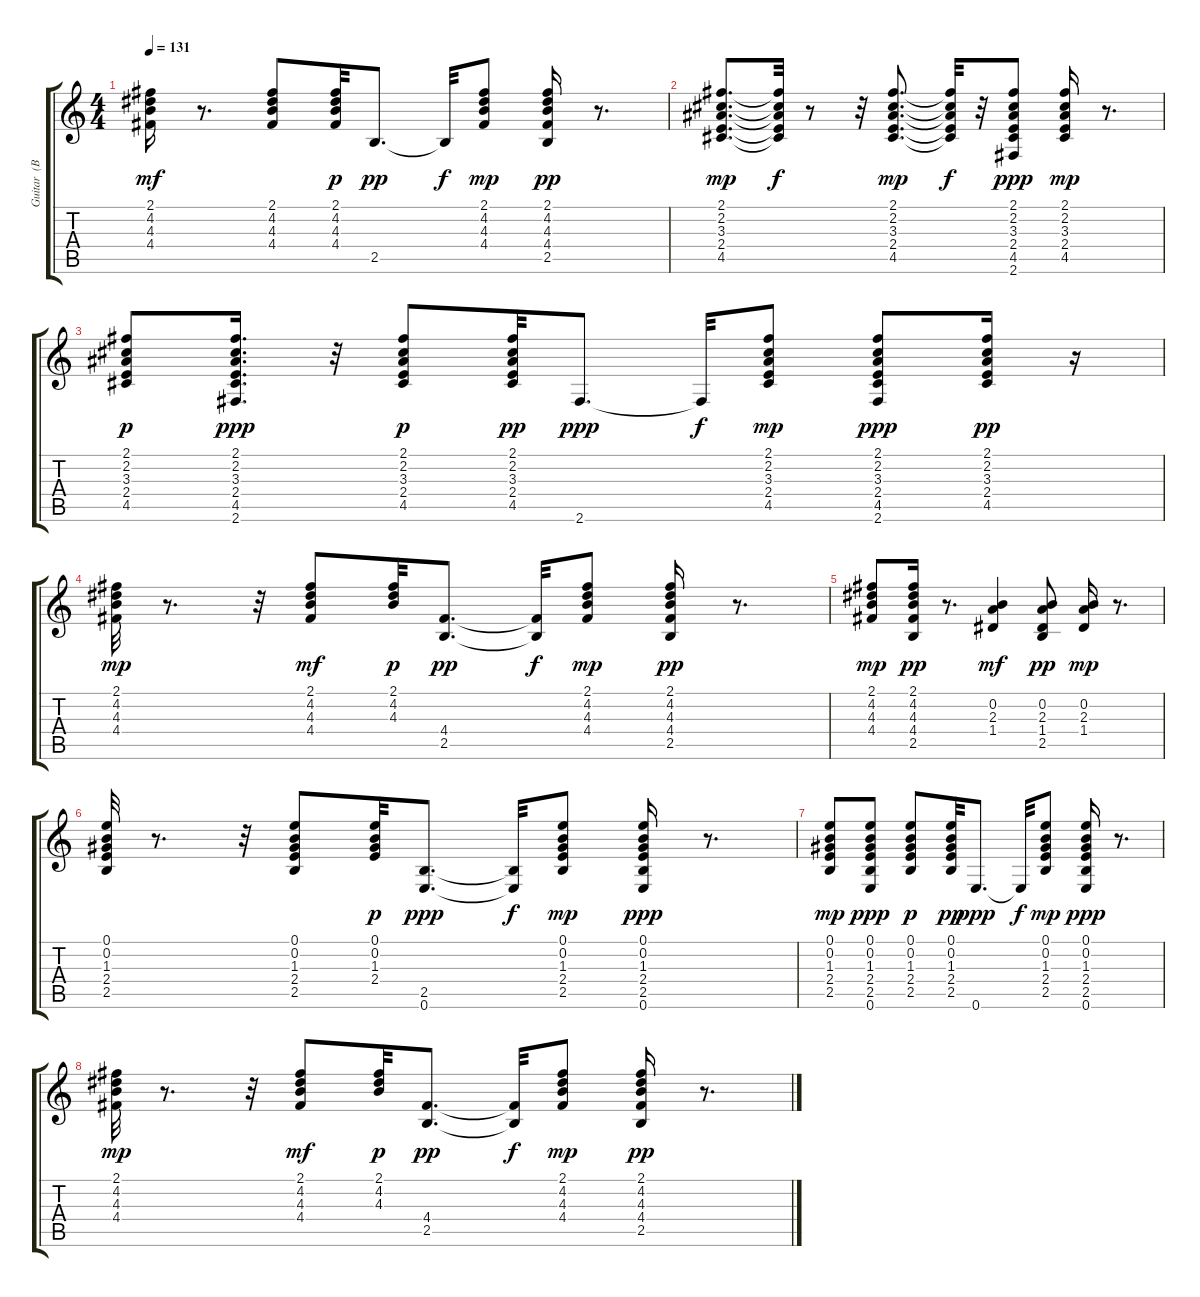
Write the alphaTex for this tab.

\track ("Guitar  (BB)" "Guitar  (B") {mute instrument acousticguitarsteel}
\staff {score tabs}
\tuning (E4 B3 G3 D3 A2 E2) {hide}
\ts (4 4)
\tempo 131
\clef g2
\ks c
(2.1 4.2 4.3 4.4).16{dy mf} r.8{d} (2.1 4.2 4.3 4.4).8 (2.1 4.2 4.3 4.4).32{dy p} 2.5.8{d dy pp} 2.5{t}.32{dy f} (2.1 4.2 4.3 4.4).8{dy mp} (2.1 4.2 4.3 4.4 2.5).16{dy pp} r.8{d} |
(2.1 2.2 3.3 2.4 4.5).8{d dy mp} (2.1{t} 2.2{t} 3.3{t} 2.4{t} 4.5{t}).32{dy f} r.8 r.32 (2.1 2.2 3.3 2.4 4.5).8{d dy mp} (2.1{t} 2.2{t} 3.3{t} 2.4{t} 4.5{t}).32{dy f} r.32 (2.1 2.2 3.3 2.4 4.5 2.6).8{dy ppp} (2.1 2.2 3.3 2.4 4.5).16{dy mp} r.8{d} |
(2.1 2.2 3.3 2.4 4.5).8{dy p} (2.1 2.2 3.3 2.4 4.5 2.6).16{d dy ppp} r.32 (2.1 2.2 3.3 2.4 4.5).8{dy p} (2.1 2.2 3.3 2.4 4.5).32{dy pp} 2.6.8{d dy ppp} 2.6{t}.32{dy f} (2.1 2.2 3.3 2.4 4.5).8{dy mp} (2.1 2.2 3.3 2.4 4.5 2.6).8{dy ppp} (2.1 2.2 3.3 2.4 4.5).16{dy pp} r.16 |
(2.1 4.2 4.3 4.4).32{dy mp} r.8{d} r.32 (2.1 4.2 4.3 4.4).8{dy mf} (2.1 4.2 4.3).32{dy p} (4.4 2.5).8{d dy pp} (4.4{t} 2.5{t}).32{dy f} (2.1 4.2 4.3 4.4).8{dy mp} (2.1 4.2 4.3 4.4 2.5).16{dy pp} r.8{d} |
(2.1 4.2 4.3 4.4).8{dy mp} (2.1 4.2 4.3 4.4 2.5).16{dy pp} r.8{d} (0.2 2.3 1.4).4{dy mf} (0.2 2.3 1.4 2.5).8{dy pp} (0.2 2.3 1.4).16{dy mp} r.8{d} |
(0.1 0.2 1.3 2.4 2.5).32 r.8{d} r.32 (0.1 0.2 1.3 2.4 2.5).8 (0.1 0.2 1.3 2.4).32{dy p} (2.5 0.6).8{d dy ppp} (2.5{t} 0.6{t}).32{dy f} (0.1 0.2 1.3 2.4 2.5).8{dy mp} (0.1 0.2 1.3 2.4 2.5 0.6).16{dy ppp} r.8{d} |
(0.1 0.2 1.3 2.4 2.5).8{dy mp} (0.1 0.2 1.3 2.4 2.5 0.6).8{dy ppp} (0.1 0.2 1.3 2.4 2.5).8{dy p} (0.1 0.2 1.3 2.4 2.5).32{dy pp} 0.6.8{d dy ppp} 0.6{t}.32{dy f} (0.1 0.2 1.3 2.4 2.5).8{dy mp} (0.1 0.2 1.3 2.4 2.5 0.6).16{dy ppp} r.8{d} |
(2.1 4.2 4.3 4.4).32{dy mp} r.8{d} r.32 (2.1 4.2 4.3 4.4).8{dy mf} (2.1 4.2 4.3).32{dy p} (4.4 2.5).8{d dy pp} (4.4{t} 2.5{t}).32{dy f} (2.1 4.2 4.3 4.4).8{dy mp} (2.1 4.2 4.3 4.4 2.5).16{dy pp} r.8{d}
